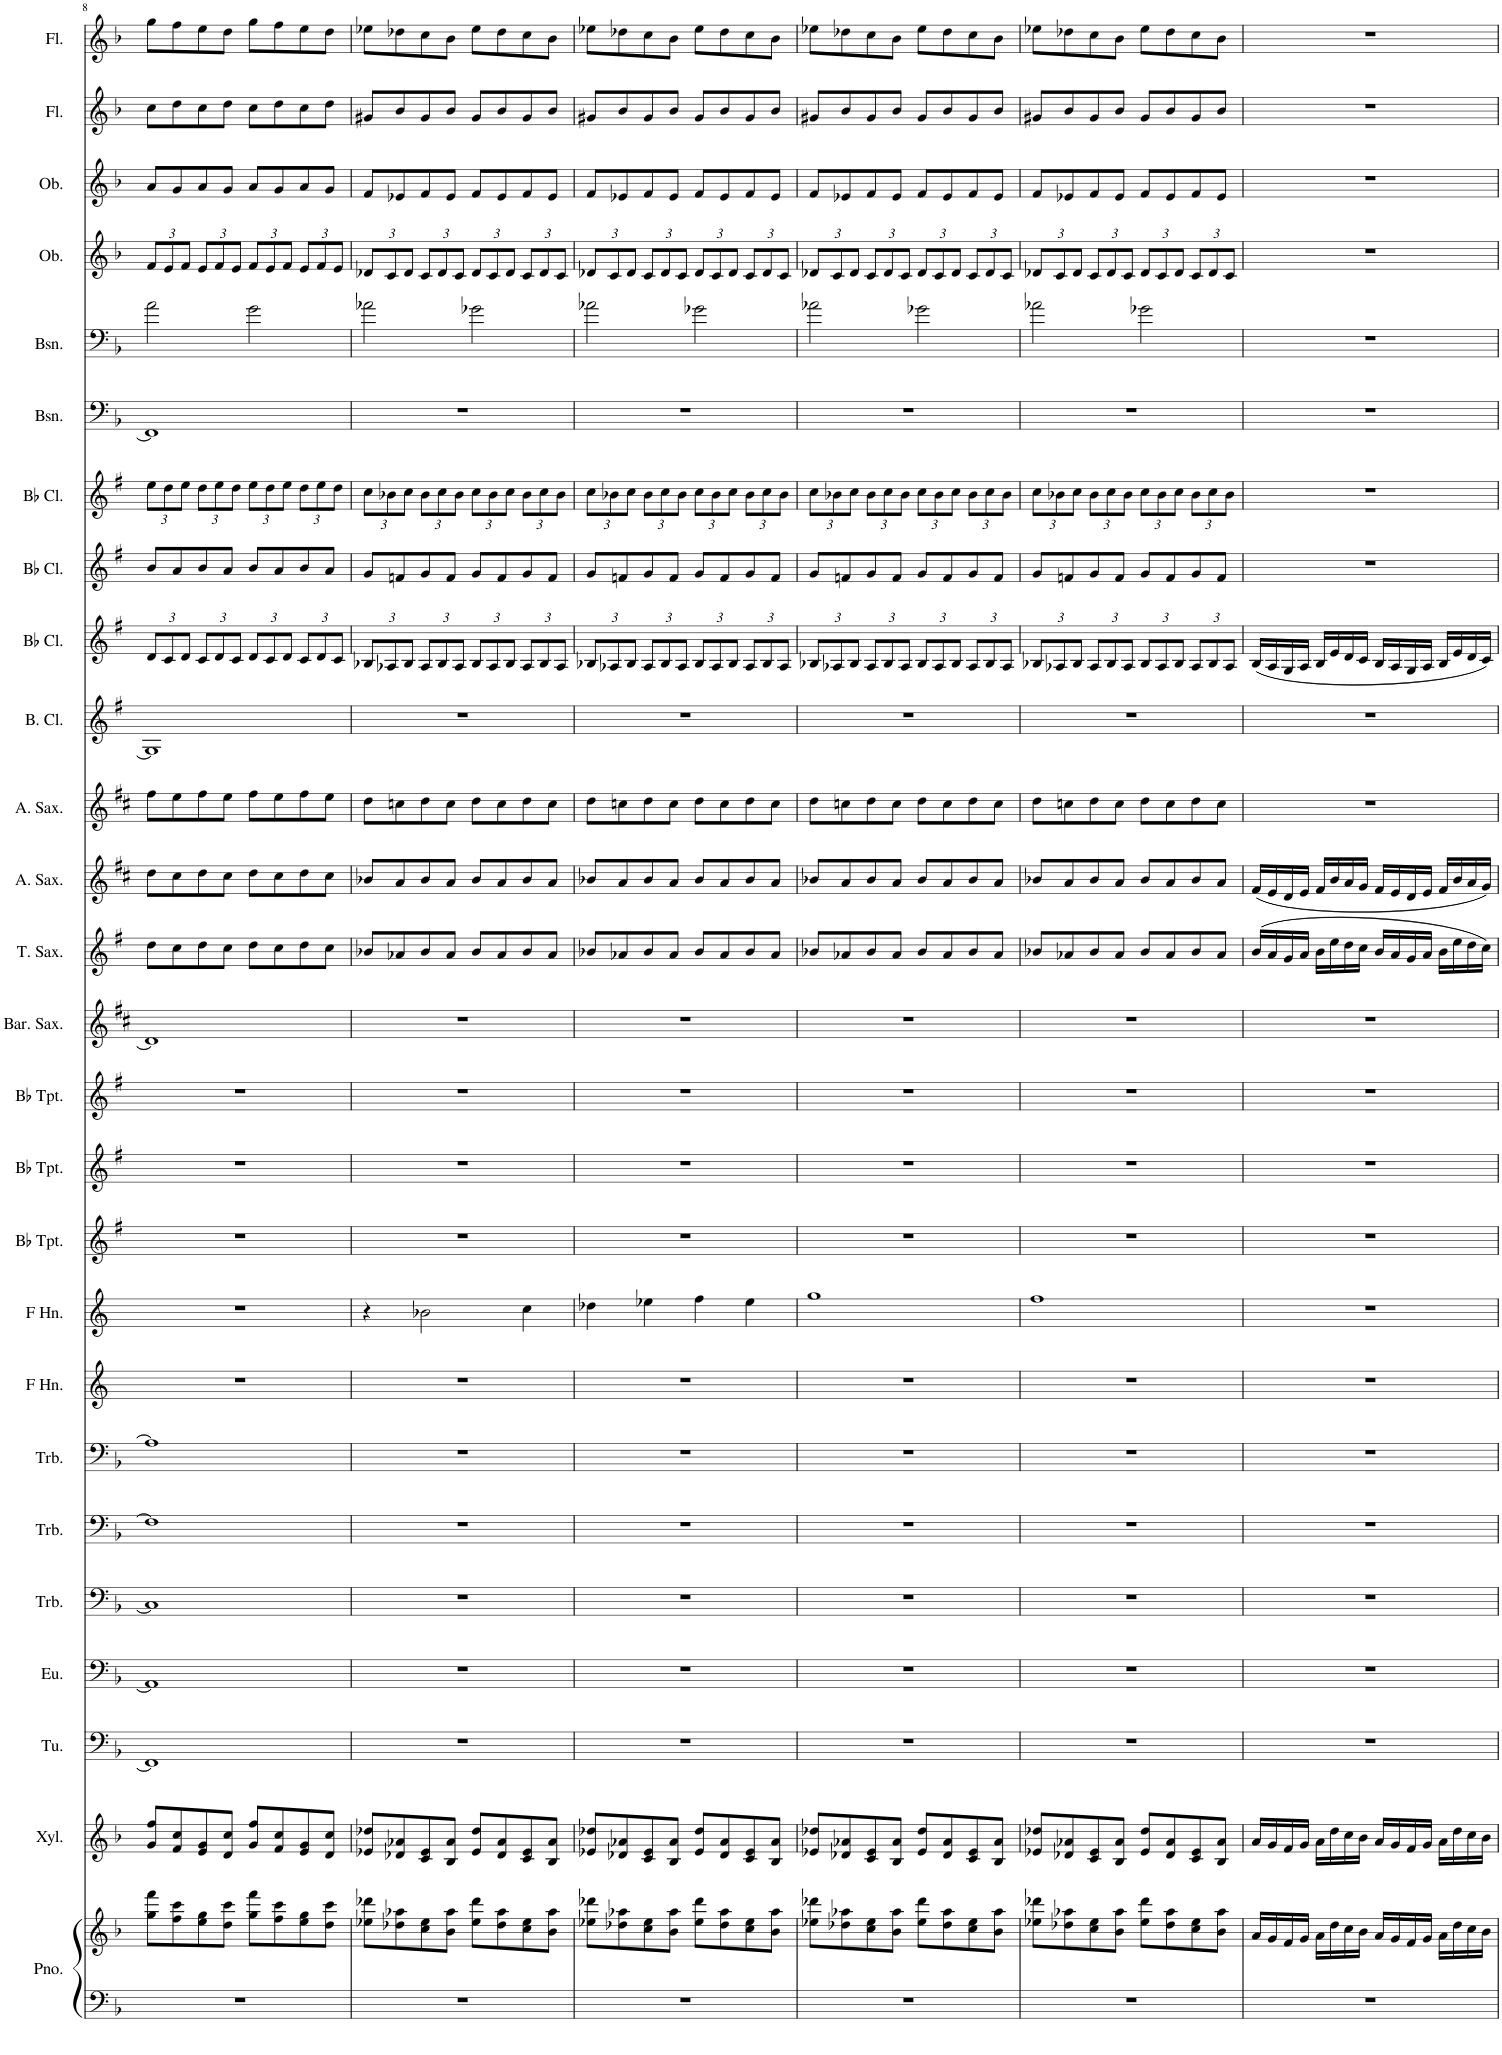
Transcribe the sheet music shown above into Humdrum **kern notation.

**kern	**kern	**kern	**kern	**kern	**kern	**kern	**kern	**kern	**kern	**kern	**kern	**kern	**kern	**kern	**kern	**kern	**kern	**kern	**kern	**kern	**kern	**kern	**kern	**kern	**kern	**kern
*part26	*part26	*part25	*part24	*part23	*part22	*part21	*part20	*part19	*part18	*part17	*part16	*part15	*part14	*part13	*part12	*part11	*part10	*part9	*part8	*part7	*part6	*part5	*part4	*part3	*part2	*part1
*staff27	*staff26	*staff25	*staff24	*staff23	*staff22	*staff21	*staff20	*staff19	*staff18	*staff17	*staff16	*staff15	*staff14	*staff13	*staff12	*staff11	*staff10	*staff9	*staff8	*staff7	*staff6	*staff5	*staff4	*staff3	*staff2	*staff1
*I"Piano	*	*I"Xylophone	*I"Tuba	*I"Euphonium	*I"Trombone	*I"Trombone	*I"Trombone	*I"Horn in F	*I"Horn in F	*I"Bb Trumpet	*I"Bb Trumpet	*I"Bb Trumpet	*I"Baritone Saxophone	*I"Tenor Saxophone	*I"Alto Saxophone	*I"Alto Saxophone	*I"Bass Clarinet	*I"Bb Clarinet	*I"Bb Clarinet	*I"Bb Clarinet	*I"Bassoon	*I"Bassoon	*I"Oboe	*I"Oboe	*I"Flute	*I"Flute
*I'Pno.	*	*I'Xyl.	*I'Tu.	*I'Eu.	*I'Trb.	*I'Trb.	*I'Trb.	*	*	*I'Bb Tpt.	*I'Bb Tpt.	*I'Bb Tpt.	*I'Bar. Sax.	*I'T. Sax.	*I'A. Sax.	*I'A. Sax.	*I'B. Cl.	*I'Bb Cl.	*I'Bb Cl.	*I'Bb Cl.	*I'Bsn.	*I'Bsn.	*I'Ob.	*I'Ob.	*I'Fl.	*I'Fl.
!!LO:PB:g=z
*clefF4	*clefG2	*clefG2	*clefF4	*clefF4	*clefF4	*clefF4	*clefF4	*clefG2	*clefG2	*clefG2	*clefG2	*clefG2	*clefG2	*clefG2	*clefG2	*clefG2	*clefG2	*clefG2	*clefG2	*clefG2	*clefF4	*clefF4	*clefG2	*clefG2	*clefG2	*clefG2
*	*	*Trd-8c-12	*	*	*	*	*	*Trd4c7	*Trd4c7	*Trd1c2	*Trd1c2	*Trd1c2	*Trd12c21	*Trd8c14	*Trd5c9	*Trd5c9	*Trd8c14	*Trd1c2	*Trd1c2	*Trd1c2	*	*	*	*	*	*
*k[b-]	*k[b-]	*k[b-]	*k[b-]	*k[b-]	*k[b-]	*k[b-]	*k[b-]	*k[]	*k[]	*k[f#]	*k[f#]	*k[f#]	*k[f#c#]	*k[f#]	*k[f#c#]	*k[f#c#]	*k[f#]	*k[f#]	*k[f#]	*k[f#]	*k[b-]	*k[b-]	*k[b-]	*k[b-]	*k[b-]	*k[b-]
*M4/4	*M4/4	*M4/4	*M4/4	*M4/4	*M4/4	*M4/4	*M4/4	*M4/4	*M4/4	*M4/4	*M4/4	*M4/4	*M4/4	*M4/4	*M4/4	*M4/4	*M4/4	*M4/4	*M4/4	*M4/4	*M4/4	*M4/4	*M4/4	*M4/4	*M4/4	*M4/4
*met(c)	*met(c)	*met(c)	*met(c)	*met(c)	*met(c)	*met(c)	*met(c)	*met(c)	*met(c)	*met(c)	*met(c)	*met(c)	*met(c)	*met(c)	*met(c)	*met(c)	*met(c)	*met(c)	*met(c)	*met(c)	*met(c)	*met(c)	*met(c)	*met(c)	*met(c)	*met(c)
*	*	*	*	*	*	*	*	*	*	*	*	*	*	*	*	*	*	*Xbrackettup	*	*Xbrackettup	*	*	*Xbrackettup	*	*	*
=8	=8	=8	=8	=8	=8	=8	=8	=8	=8	=8	=8	=8	=8	=8	=8	=8	=8	=8	=8	=8	=8	=8	=8	=8	=8	=8
1r	8gg\ 8fff\L	8g/ 8ff/L	1FF]	1AA]	1C]	1F]	1A]	1r	1r	1r	1r	1r	1d]	8dd\L	8dd\L	8ff#\L	1G]	12d/L	8b/L	12ee\L	1FF]	2a\	12f/L	8a/L	8cc\L	8gg\L
.	.	.	.	.	.	.	.	.	.	.	.	.	.	.	.	.	.	12c/	.	12dd\	.	.	12e/	.	.	.
.	8ff\ 8ccc\	8f/ 8cc/	.	.	.	.	.	.	.	.	.	.	.	8cc\	8cc#\	8ee\	.	.	8a/	.	.	.	.	8g/	8dd\	8ff\
.	.	.	.	.	.	.	.	.	.	.	.	.	.	.	.	.	.	12d/J	.	12ee\J	.	.	12f/J	.	.	.
.	8ee\ 8gg\	8e/ 8g/	.	.	.	.	.	.	.	.	.	.	.	8dd\	8dd\	8ff#\	.	12c/L	8b/	12dd\L	.	.	12e/L	8a/	8cc\	8ee\
.	.	.	.	.	.	.	.	.	.	.	.	.	.	.	.	.	.	12d/	.	12ee\	.	.	12f/	.	.	.
.	8dd\ 8ccc\J	8d/ 8cc/J	.	.	.	.	.	.	.	.	.	.	.	8cc\J	8cc#\J	8ee\J	.	.	8a/J	.	.	.	.	8g/J	8dd\J	8dd\J
.	.	.	.	.	.	.	.	.	.	.	.	.	.	.	.	.	.	12c/J	.	12dd\J	.	.	12e/J	.	.	.
.	8gg\ 8fff\L	8g/ 8ff/L	.	.	.	.	.	.	.	.	.	.	.	8dd\L	8dd\L	8ff#\L	.	12d/L	8b/L	12ee\L	.	2g\	12f/L	8a/L	8cc\L	8gg\L
.	.	.	.	.	.	.	.	.	.	.	.	.	.	.	.	.	.	12c/	.	12dd\	.	.	12e/	.	.	.
.	8ff\ 8ccc\	8f/ 8cc/	.	.	.	.	.	.	.	.	.	.	.	8cc\	8cc#\	8ee\	.	.	8a/	.	.	.	.	8g/	8dd\	8ff\
.	.	.	.	.	.	.	.	.	.	.	.	.	.	.	.	.	.	12d/J	.	12ee\J	.	.	12f/J	.	.	.
.	8ee\ 8gg\	8e/ 8g/	.	.	.	.	.	.	.	.	.	.	.	8dd\	8dd\	8ff#\	.	12c/L	8b/	12dd\L	.	.	12e/L	8a/	8cc\	8ee\
.	.	.	.	.	.	.	.	.	.	.	.	.	.	.	.	.	.	12d/	.	12ee\	.	.	12f/	.	.	.
.	8dd\ 8ccc\J	8d/ 8cc/J	.	.	.	.	.	.	.	.	.	.	.	8cc\J	8cc#\J	8ee\J	.	.	8a/J	.	.	.	.	8g/J	8dd\J	8dd\J
.	.	.	.	.	.	.	.	.	.	.	.	.	.	.	.	.	.	12c/J	.	12dd\J	.	.	12e/J	.	.	.
=9	=9	=9	=9	=9	=9	=9	=9	=9	=9	=9	=9	=9	=9	=9	=9	=9	=9	=9	=9	=9	=9	=9	=9	=9	=9	=9
1r	8ee-X\ 8ddd-X\L	8e-X/ 8dd-X/L	1r	1r	1r	1r	1r	1r	4r	1r	1r	1r	1r	8b-X/L	8b-X/L	8dd\L	1r	12B-X/L	8g/L	12cc\L	1r	2a-X\	12d-X/L	8f/L	8g#X/L	8ee-X\L
.	.	.	.	.	.	.	.	.	.	.	.	.	.	.	.	.	.	12A-X/	.	12b-X\	.	.	12c/	.	.	.
.	8dd-X\ 8aa-X\	8d-X/ 8a-X/	.	.	.	.	.	.	.	.	.	.	.	8a-X/	8a/	8ccn\	.	.	8fn/	.	.	.	.	8e-X/	8b-/	8dd-X\
.	.	.	.	.	.	.	.	.	.	.	.	.	.	.	.	.	.	12B-/J	.	12cc\J	.	.	12d-/J	.	.	.
.	8cc\ 8ee-\	8c/ 8e-/	.	.	.	.	.	.	2b-X\	.	.	.	.	8b-/	8b-/	8dd\	.	12A-/L	8g/	12b-\L	.	.	12c/L	8f/	8g#/	8cc\
.	.	.	.	.	.	.	.	.	.	.	.	.	.	.	.	.	.	12B-/	.	12cc\	.	.	12d-/	.	.	.
.	8b-\ 8aa-\J	8B-/ 8a-/J	.	.	.	.	.	.	.	.	.	.	.	8a-/J	8a/J	8cc\J	.	.	8f/J	.	.	.	.	8e-/J	8b-/J	8b-\J
.	.	.	.	.	.	.	.	.	.	.	.	.	.	.	.	.	.	12A-/J	.	12b-\J	.	.	12c/J	.	.	.
.	8ee-\ 8ddd-\L	8e-/ 8dd-/L	.	.	.	.	.	.	.	.	.	.	.	8b-/L	8b-/L	8dd\L	.	12B-/L	8g/L	12cc\L	.	2g-X\	12d-/L	8f/L	8g#/L	8ee-\L
.	.	.	.	.	.	.	.	.	.	.	.	.	.	.	.	.	.	12A-/	.	12b-\	.	.	12c/	.	.	.
.	8dd-\ 8aa-\	8d-/ 8a-/	.	.	.	.	.	.	.	.	.	.	.	8a-/	8a/	8cc\	.	.	8f/	.	.	.	.	8e-/	8b-/	8dd-\
.	.	.	.	.	.	.	.	.	.	.	.	.	.	.	.	.	.	12B-/J	.	12cc\J	.	.	12d-/J	.	.	.
.	8cc\ 8ee-\	8c/ 8e-/	.	.	.	.	.	.	4cc\	.	.	.	.	8b-/	8b-/	8dd\	.	12A-/L	8g/	12b-\L	.	.	12c/L	8f/	8g#/	8cc\
.	.	.	.	.	.	.	.	.	.	.	.	.	.	.	.	.	.	12B-/	.	12cc\	.	.	12d-/	.	.	.
.	8b-\ 8aa-\J	8B-/ 8a-/J	.	.	.	.	.	.	.	.	.	.	.	8a-/J	8a/J	8cc\J	.	.	8f/J	.	.	.	.	8e-/J	8b-/J	8b-\J
.	.	.	.	.	.	.	.	.	.	.	.	.	.	.	.	.	.	12A-/J	.	12b-\J	.	.	12c/J	.	.	.
=10	=10	=10	=10	=10	=10	=10	=10	=10	=10	=10	=10	=10	=10	=10	=10	=10	=10	=10	=10	=10	=10	=10	=10	=10	=10	=10
1r	8ee-X\ 8ddd-X\L	8e-X/ 8dd-X/L	1r	1r	1r	1r	1r	1r	4dd-X\	1r	1r	1r	1r	8b-X/L	8b-X/L	8dd\L	1r	12B-X/L	8g/L	12cc\L	1r	2a-X\	12d-X/L	8f/L	8g#X/L	8ee-X\L
.	.	.	.	.	.	.	.	.	.	.	.	.	.	.	.	.	.	12A-X/	.	12b-X\	.	.	12c/	.	.	.
.	8dd-X\ 8aa-X\	8d-X/ 8a-X/	.	.	.	.	.	.	.	.	.	.	.	8a-X/	8a/	8ccn\	.	.	8fn/	.	.	.	.	8e-X/	8b-/	8dd-X\
.	.	.	.	.	.	.	.	.	.	.	.	.	.	.	.	.	.	12B-/J	.	12cc\J	.	.	12d-/J	.	.	.
.	8cc\ 8ee-\	8c/ 8e-/	.	.	.	.	.	.	4ee-X\	.	.	.	.	8b-/	8b-/	8dd\	.	12A-/L	8g/	12b-\L	.	.	12c/L	8f/	8g#/	8cc\
.	.	.	.	.	.	.	.	.	.	.	.	.	.	.	.	.	.	12B-/	.	12cc\	.	.	12d-/	.	.	.
.	8b-\ 8aa-\J	8B-/ 8a-/J	.	.	.	.	.	.	.	.	.	.	.	8a-/J	8a/J	8cc\J	.	.	8f/J	.	.	.	.	8e-/J	8b-/J	8b-\J
.	.	.	.	.	.	.	.	.	.	.	.	.	.	.	.	.	.	12A-/J	.	12b-\J	.	.	12c/J	.	.	.
.	8ee-\ 8ddd-\L	8e-/ 8dd-/L	.	.	.	.	.	.	4ff\	.	.	.	.	8b-/L	8b-/L	8dd\L	.	12B-/L	8g/L	12cc\L	.	2g-X\	12d-/L	8f/L	8g#/L	8ee-\L
.	.	.	.	.	.	.	.	.	.	.	.	.	.	.	.	.	.	12A-/	.	12b-\	.	.	12c/	.	.	.
.	8dd-\ 8aa-\	8d-/ 8a-/	.	.	.	.	.	.	.	.	.	.	.	8a-/	8a/	8cc\	.	.	8f/	.	.	.	.	8e-/	8b-/	8dd-\
.	.	.	.	.	.	.	.	.	.	.	.	.	.	.	.	.	.	12B-/J	.	12cc\J	.	.	12d-/J	.	.	.
.	8cc\ 8ee-\	8c/ 8e-/	.	.	.	.	.	.	4ee-\	.	.	.	.	8b-/	8b-/	8dd\	.	12A-/L	8g/	12b-\L	.	.	12c/L	8f/	8g#/	8cc\
.	.	.	.	.	.	.	.	.	.	.	.	.	.	.	.	.	.	12B-/	.	12cc\	.	.	12d-/	.	.	.
.	8b-\ 8aa-\J	8B-/ 8a-/J	.	.	.	.	.	.	.	.	.	.	.	8a-/J	8a/J	8cc\J	.	.	8f/J	.	.	.	.	8e-/J	8b-/J	8b-\J
.	.	.	.	.	.	.	.	.	.	.	.	.	.	.	.	.	.	12A-/J	.	12b-\J	.	.	12c/J	.	.	.
=11	=11	=11	=11	=11	=11	=11	=11	=11	=11	=11	=11	=11	=11	=11	=11	=11	=11	=11	=11	=11	=11	=11	=11	=11	=11	=11
1r	8ee-X\ 8ddd-X\L	8e-X/ 8dd-X/L	1r	1r	1r	1r	1r	1r	1gg	1r	1r	1r	1r	8b-X/L	8b-X/L	8dd\L	1r	12B-X/L	8g/L	12cc\L	1r	2a-X\	12d-X/L	8f/L	8g#X/L	8ee-X\L
.	.	.	.	.	.	.	.	.	.	.	.	.	.	.	.	.	.	12A-X/	.	12b-X\	.	.	12c/	.	.	.
.	8dd-X\ 8aa-X\	8d-X/ 8a-X/	.	.	.	.	.	.	.	.	.	.	.	8a-X/	8a/	8ccn\	.	.	8fn/	.	.	.	.	8e-X/	8b-/	8dd-X\
.	.	.	.	.	.	.	.	.	.	.	.	.	.	.	.	.	.	12B-/J	.	12cc\J	.	.	12d-/J	.	.	.
.	8cc\ 8ee-\	8c/ 8e-/	.	.	.	.	.	.	.	.	.	.	.	8b-/	8b-/	8dd\	.	12A-/L	8g/	12b-\L	.	.	12c/L	8f/	8g#/	8cc\
.	.	.	.	.	.	.	.	.	.	.	.	.	.	.	.	.	.	12B-/	.	12cc\	.	.	12d-/	.	.	.
.	8b-\ 8aa-\J	8B-/ 8a-/J	.	.	.	.	.	.	.	.	.	.	.	8a-/J	8a/J	8cc\J	.	.	8f/J	.	.	.	.	8e-/J	8b-/J	8b-\J
.	.	.	.	.	.	.	.	.	.	.	.	.	.	.	.	.	.	12A-/J	.	12b-\J	.	.	12c/J	.	.	.
.	8ee-\ 8ddd-\L	8e-/ 8dd-/L	.	.	.	.	.	.	.	.	.	.	.	8b-/L	8b-/L	8dd\L	.	12B-/L	8g/L	12cc\L	.	2g-X\	12d-/L	8f/L	8g#/L	8ee-\L
.	.	.	.	.	.	.	.	.	.	.	.	.	.	.	.	.	.	12A-/	.	12b-\	.	.	12c/	.	.	.
.	8dd-\ 8aa-\	8d-/ 8a-/	.	.	.	.	.	.	.	.	.	.	.	8a-/	8a/	8cc\	.	.	8f/	.	.	.	.	8e-/	8b-/	8dd-\
.	.	.	.	.	.	.	.	.	.	.	.	.	.	.	.	.	.	12B-/J	.	12cc\J	.	.	12d-/J	.	.	.
.	8cc\ 8ee-\	8c/ 8e-/	.	.	.	.	.	.	.	.	.	.	.	8b-/	8b-/	8dd\	.	12A-/L	8g/	12b-\L	.	.	12c/L	8f/	8g#/	8cc\
.	.	.	.	.	.	.	.	.	.	.	.	.	.	.	.	.	.	12B-/	.	12cc\	.	.	12d-/	.	.	.
.	8b-\ 8aa-\J	8B-/ 8a-/J	.	.	.	.	.	.	.	.	.	.	.	8a-/J	8a/J	8cc\J	.	.	8f/J	.	.	.	.	8e-/J	8b-/J	8b-\J
.	.	.	.	.	.	.	.	.	.	.	.	.	.	.	.	.	.	12A-/J	.	12b-\J	.	.	12c/J	.	.	.
=12	=12	=12	=12	=12	=12	=12	=12	=12	=12	=12	=12	=12	=12	=12	=12	=12	=12	=12	=12	=12	=12	=12	=12	=12	=12	=12
1r	8ee-X\ 8ddd-X\L	8e-X/ 8dd-X/L	1r	1r	1r	1r	1r	1r	1ff	1r	1r	1r	1r	8b-X/L	8b-X/L	8dd\L	1r	12B-X/L	8g/L	12cc\L	1r	2a-X\	12d-X/L	8f/L	8g#X/L	8ee-X\L
.	.	.	.	.	.	.	.	.	.	.	.	.	.	.	.	.	.	12A-X/	.	12b-X\	.	.	12c/	.	.	.
.	8dd-X\ 8aa-X\	8d-X/ 8a-X/	.	.	.	.	.	.	.	.	.	.	.	8a-X/	8a/	8ccn\	.	.	8fn/	.	.	.	.	8e-X/	8b-/	8dd-X\
.	.	.	.	.	.	.	.	.	.	.	.	.	.	.	.	.	.	12B-/J	.	12cc\J	.	.	12d-/J	.	.	.
.	8cc\ 8ee-\	8c/ 8e-/	.	.	.	.	.	.	.	.	.	.	.	8b-/	8b-/	8dd\	.	12A-/L	8g/	12b-\L	.	.	12c/L	8f/	8g#/	8cc\
.	.	.	.	.	.	.	.	.	.	.	.	.	.	.	.	.	.	12B-/	.	12cc\	.	.	12d-/	.	.	.
.	8b-\ 8aa-\J	8B-/ 8a-/J	.	.	.	.	.	.	.	.	.	.	.	8a-/J	8a/J	8cc\J	.	.	8f/J	.	.	.	.	8e-/J	8b-/J	8b-\J
.	.	.	.	.	.	.	.	.	.	.	.	.	.	.	.	.	.	12A-/J	.	12b-\J	.	.	12c/J	.	.	.
.	8ee-\ 8ddd-\L	8e-/ 8dd-/L	.	.	.	.	.	.	.	.	.	.	.	8b-/L	8b-/L	8dd\L	.	12B-/L	8g/L	12cc\L	.	2g-X\	12d-/L	8f/L	8g#/L	8ee-\L
.	.	.	.	.	.	.	.	.	.	.	.	.	.	.	.	.	.	12A-/	.	12b-\	.	.	12c/	.	.	.
.	8dd-\ 8aa-\	8d-/ 8a-/	.	.	.	.	.	.	.	.	.	.	.	8a-/	8a/	8cc\	.	.	8f/	.	.	.	.	8e-/	8b-/	8dd-\
.	.	.	.	.	.	.	.	.	.	.	.	.	.	.	.	.	.	12B-/J	.	12cc\J	.	.	12d-/J	.	.	.
.	8cc\ 8ee-\	8c/ 8e-/	.	.	.	.	.	.	.	.	.	.	.	8b-/	8b-/	8dd\	.	12A-/L	8g/	12b-\L	.	.	12c/L	8f/	8g#/	8cc\
.	.	.	.	.	.	.	.	.	.	.	.	.	.	.	.	.	.	12B-/	.	12cc\	.	.	12d-/	.	.	.
.	8b-\ 8aa-\J	8B-/ 8a-/J	.	.	.	.	.	.	.	.	.	.	.	8a-/J	8a/J	8cc\J	.	.	8f/J	.	.	.	.	8e-/J	8b-/J	8b-\J
.	.	.	.	.	.	.	.	.	.	.	.	.	.	.	.	.	.	12A-/J	.	12b-\J	.	.	12c/J	.	.	.
=13	=13	=13	=13	=13	=13	=13	=13	=13	=13	=13	=13	=13	=13	=13	=13	=13	=13	=13	=13	=13	=13	=13	=13	=13	=13	=13
1r	16a/LL	16a/LL	1r	1r	1r	1r	1r	1r	1r	1r	1r	1r	1r	(16b/LL	(16f#/LL	1r	1r	(16B/LL	1r	1r	1r	1r	1r	1r	1r	1r
.	16g/	16g/	.	.	.	.	.	.	.	.	.	.	.	16a/	16e/	.	.	16A/	.	.	.	.	.	.	.	.
.	16f/	16f/	.	.	.	.	.	.	.	.	.	.	.	16g/	16d/	.	.	16G/	.	.	.	.	.	.	.	.
.	16g/JJ	16g/JJ	.	.	.	.	.	.	.	.	.	.	.	16a/JJ	16e/JJ	.	.	16A/JJ	.	.	.	.	.	.	.	.
.	16a\LL	16a\LL	.	.	.	.	.	.	.	.	.	.	.	16b\LL	16f#/LL	.	.	16B/LL	.	.	.	.	.	.	.	.
.	16dd\	16dd\	.	.	.	.	.	.	.	.	.	.	.	16ee\	16b/	.	.	16e/	.	.	.	.	.	.	.	.
.	16cc\	16cc\	.	.	.	.	.	.	.	.	.	.	.	16dd\	16a/	.	.	16d/	.	.	.	.	.	.	.	.
.	16b-\JJ	16b-\JJ	.	.	.	.	.	.	.	.	.	.	.	16cc\JJ	16g/JJ	.	.	16c/JJ	.	.	.	.	.	.	.	.
.	16a/LL	16a/LL	.	.	.	.	.	.	.	.	.	.	.	16b/LL	16f#/LL	.	.	16B/LL	.	.	.	.	.	.	.	.
.	16g/	16g/	.	.	.	.	.	.	.	.	.	.	.	16a/	16e/	.	.	16A/	.	.	.	.	.	.	.	.
.	16f/	16f/	.	.	.	.	.	.	.	.	.	.	.	16g/	16d/	.	.	16G/	.	.	.	.	.	.	.	.
.	16g/JJ	16g/JJ	.	.	.	.	.	.	.	.	.	.	.	16a/JJ	16e/JJ	.	.	16A/JJ	.	.	.	.	.	.	.	.
.	16a\LL	16a\LL	.	.	.	.	.	.	.	.	.	.	.	16b\LL	16f#/LL	.	.	16B/LL	.	.	.	.	.	.	.	.
.	16dd\	16dd\	.	.	.	.	.	.	.	.	.	.	.	16ee\	16b/	.	.	16e/	.	.	.	.	.	.	.	.
.	16cc\	16cc\	.	.	.	.	.	.	.	.	.	.	.	16dd\	16a/	.	.	16d/	.	.	.	.	.	.	.	.
.	16b-\JJ	16b-\JJ	.	.	.	.	.	.	.	.	.	.	.	16cc\JJ)	16g/JJ)	.	.	16c/JJ)	.	.	.	.	.	.	.	.
=	=	=	=	=	=	=	=	=	=	=	=	=	=	=	=	=	=	=	=	=	=	=	=	=	=	=
*-	*-	*-	*-	*-	*-	*-	*-	*-	*-	*-	*-	*-	*-	*-	*-	*-	*-	*-	*-	*-	*-	*-	*-	*-	*-	*-
